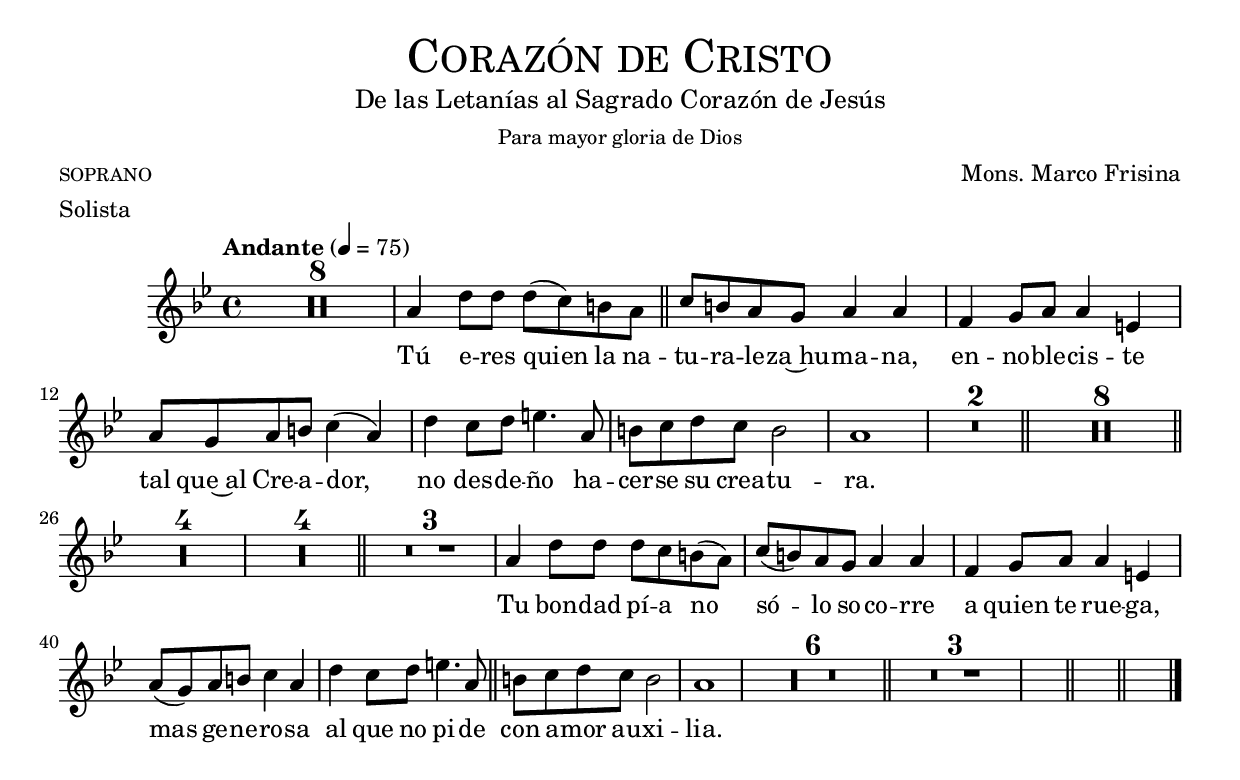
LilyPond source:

% Corazon de Cristo - Soprano Solista
% by serachsam

\language "espanol"
\version "2.23.2"

% --- Global parameters
particle = 1
jump = \break
pulse = 4

% --- Includes
\include "global.ily"
soprano-solista = \relative do'' {
  \compressEmptyMeasures
  \dynamicUp
  
  R1*8 | %8
  la4 re8 re re( do) si la | %9
  do8 si la sol la4 la		| %10
  fa4 sol8 la la4 mi		| %11
  la8 sol la si do4( la)		| %12
  re4 do8 re mi4. la,8		| %13
  si8 do re do si2		| %14
  la1				| %15
  R1*14 | %2
  R1*7 | %35
  la4 re8 re re do si( la) | %36
  do8( si) la sol la4 la		| %37
  fa4 sol8 la la4 mi		| %38
  la8( sol) la si do4 la		| %39
  re4 do8 re mi4. la,8		| %40
  si8 do re do si2		| %41
  la1				| %42
  R1*9 | %43
}

soprano-solista-lyrics = \lyricmode {
  Tú e -- res quien la na -- tu -- ra -- le -- za~hu -- ma -- na,
  en -- no -- ble -- cis -- te tal que~al Cre -- a -- dor,
  no des -- de -- ño ha -- cer -- se su crea -- tu -- ra.
  
  Tu bon -- dad pí -- a no só -- lo so -- co -- rre
  a quien te rue -- ga, mas ge -- ne -- ro -- sa
  al que no pi -- de con a -- mor au -- xi -- lia.
}


% --- Global size
%#(set-global-staff-size 27)

% --- Header
\header {
  title = \markup{\fontsize #2 \medium \smallCaps \title}
  subtitle = \markup{\medium \subtitle}
  subsubtitle = \markup{\medium \subsubtitle}
  poet = \markup {\caps "soprano"}
  meter = "Solista"
  composer = \autor
  arranger = \markup {\right-column { \arranger }}
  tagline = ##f
  breakbefore = ##t
}

% --- Music

% --- Harmony

% --- Sheet
\score {
  <<
    \new Staff {
      <<
        \set Staff.midiInstrument = #"choir aahs"
        %\set Staff.midiMaximumVolume = #1.5
        \new Voice = "soprano" { << \global \soprano-solista >> }
        \new Lyrics \lyricsto "soprano" { \soprano-solista-lyrics }
      >>
    }
    %\metronome
  >>
  \midi {}
  \layout {}
}

% --- Paper
\paper {
  #(set-default-paper-size "letter")
  page-breaking = #ly:page-turn-breaking
}
